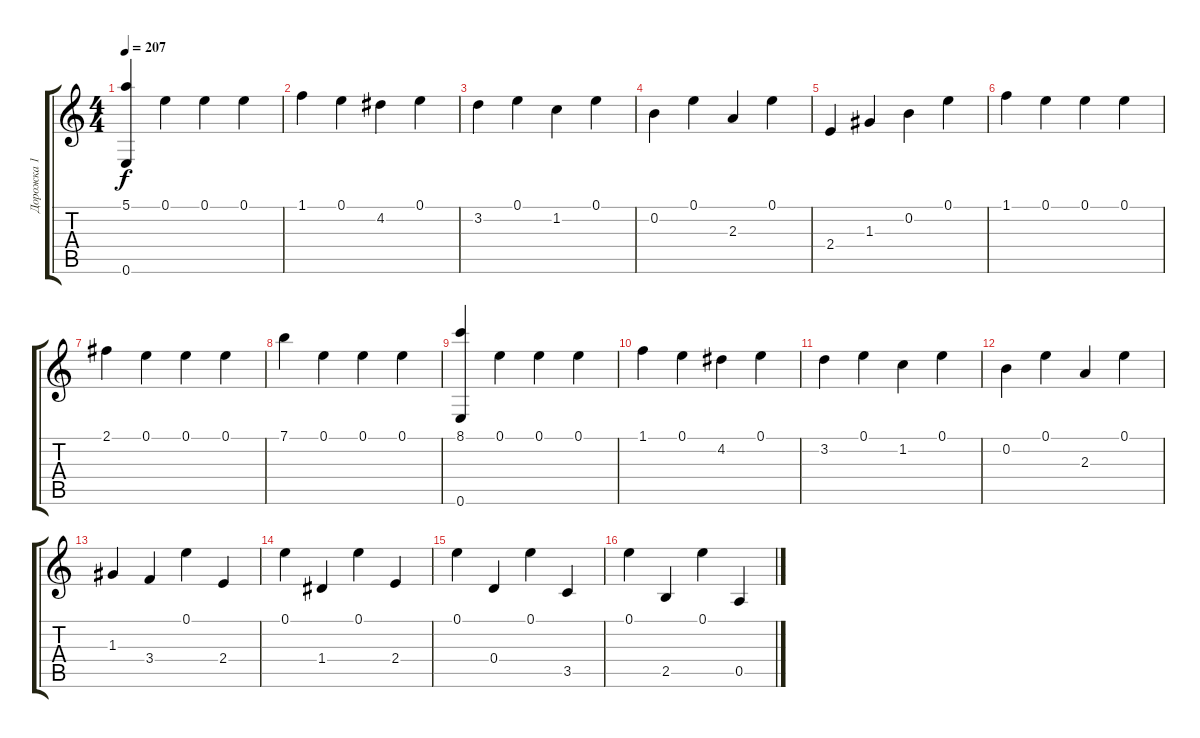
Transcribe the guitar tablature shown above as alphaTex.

\track ("Дорожка 1" "Дорожка 1") {instrument acousticguitarsteel}
\staff {score tabs}
\tuning (E4 B3 G3 D3 A2 E2) {hide}
\ts (4 4)
\tempo 207
\clef g2
\ks c
(5.1 0.6).4{dy f} 0.1.4 0.1.4 0.1.4 |
1.1.4 0.1.4 4.2.4 0.1.4 |
3.2.4 0.1.4 1.2.4 0.1.4 |
0.2.4 0.1.4 2.3.4 0.1.4 |
2.4.4 1.3.4 0.2.4 0.1.4 |
1.1.4 0.1.4 0.1.4 0.1.4 |
2.1.4 0.1.4 0.1.4 0.1.4 |
7.1.4 0.1.4 0.1.4 0.1.4 |
(8.1 0.6).4 0.1.4 0.1.4 0.1.4 |
1.1.4 0.1.4 4.2.4 0.1.4 |
3.2.4 0.1.4 1.2.4 0.1.4 |
0.2.4 0.1.4 2.3.4 0.1.4 |
1.3.4 3.4.4 0.1.4 2.4.4 |
0.1.4 1.4.4 0.1.4 2.4.4 |
0.1.4 0.4.4 0.1.4 3.5.4 |
0.1.4 2.5.4 0.1.4 0.5.4
